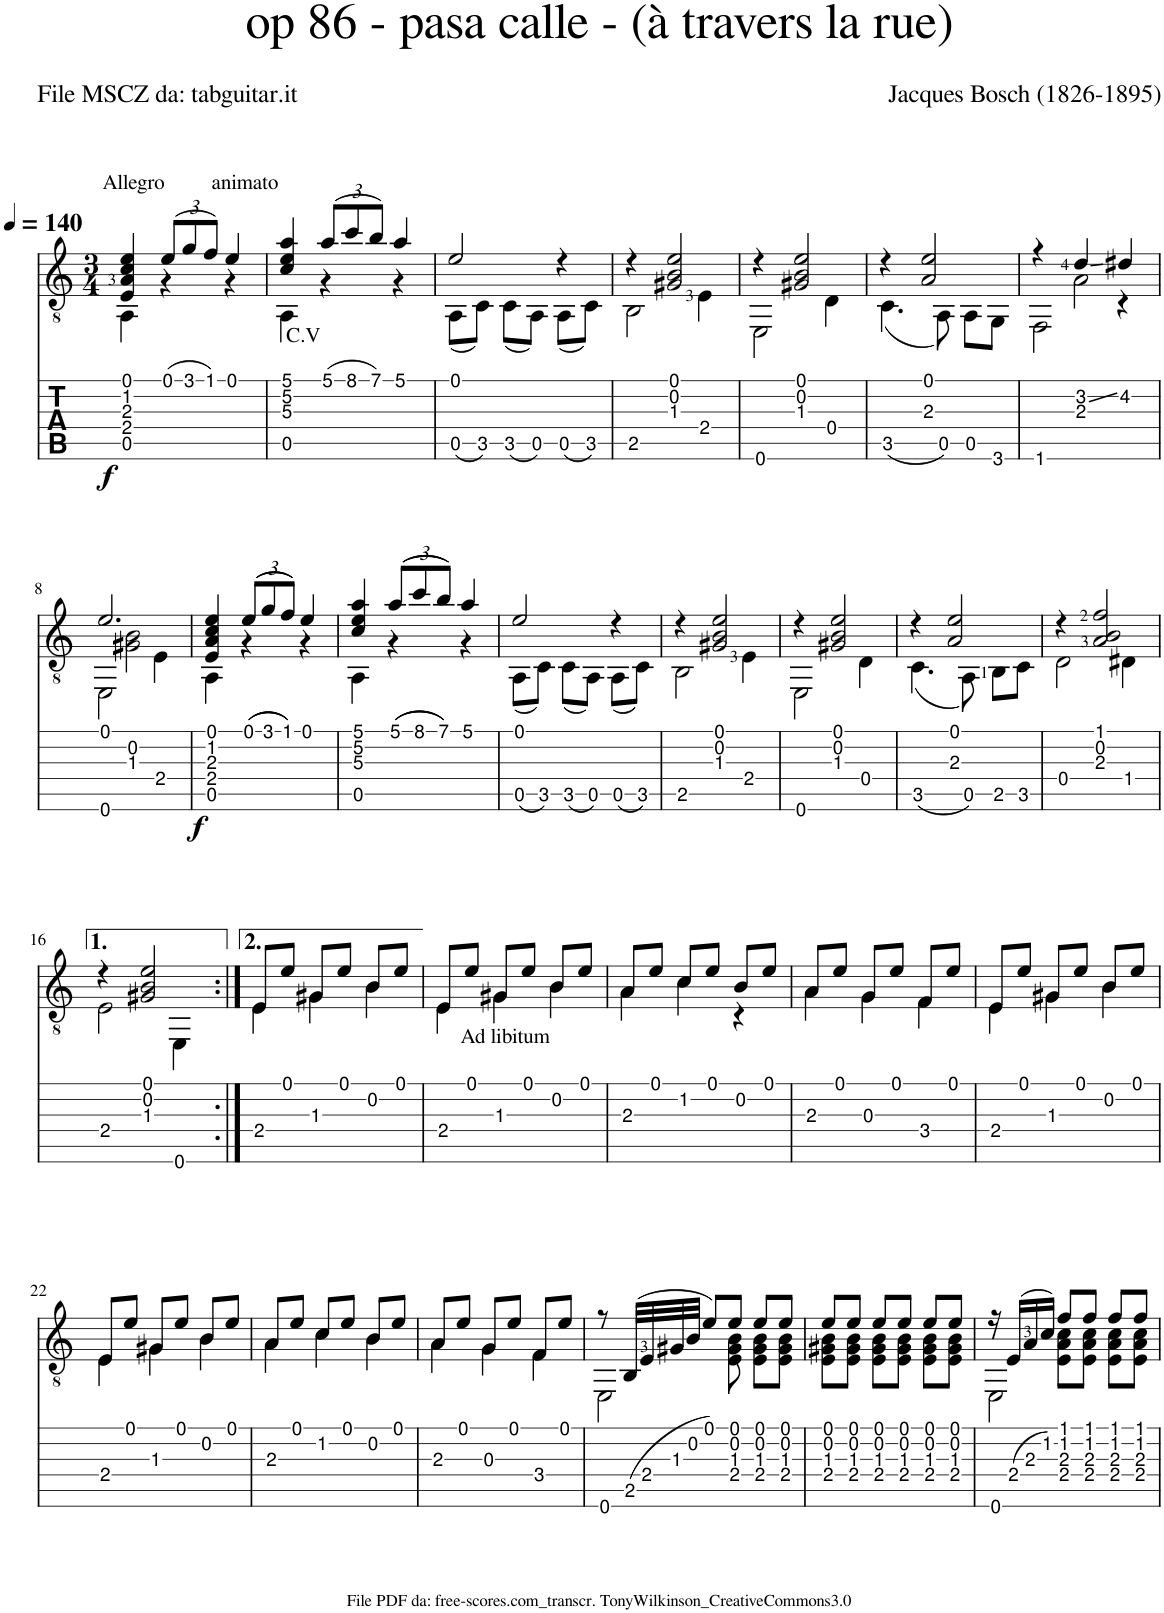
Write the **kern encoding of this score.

**kern	**kern	**dynam
*part1	*part1	*part1
*staff2	*staff1	*staff1/2
*I"Guitar	*	*
*I'Guit.	*	*
*stria6	*	*
*	*clefGv2	*
*k[]	*k[]	*
*M3/4	*M3/4	*
*MM140	*MM140	*
=1	=1	=1
*^	*^	*
!	!	!LO:TX:a:t=Allegro         animato	!	!
!	!	!	!	!LO:DY:b=2
4E 4A 4c 4e	4AA	4E/ 4A/ 4c/ 4e/	4AA\	f
*Xbrackettup	*	*Xbrackettup	*	*
12eL	4r	(12e/L	4r	.
12g	.	12g/	.	.
12fJ	.	12f/J)	.	.
4e	4r	4e/	4r	.
=2	=2	=2	=2	=2
!LO:TX:a:t=C.V	!	!	!	!
4c 4e 4a	4AA	4c/ 4e/ 4a/	4AA\	.
12aL	4r	(12a/L	4r	.
12cc	.	12cc/	.	.
12bJ	.	12b/J)	.	.
4a	4r	4a/	4r	.
=3	=3	=3	=3	=3
2e	8AAL	2e/	(8AA\L	.
.	8CJ	.	8C\J)	.
.	8CL	.	(8C\L	.
.	8AAJ	.	8AA\J)	.
4r	8AAL	4r	(8AA\L	.
.	8CJ	.	8C\J)	.
=4	=4	=4	=4	=4
4r	2BB	4r	2BB\	.
2G# 2B 2e	.	2G#X/ 2B/ 2e/	.	.
.	4E	.	4E\	.
=5	=5	=5	=5	=5
4r	2EE	4r	2EE\	.
2G# 2B 2e	.	2G#X/ 2B/ 2e/	.	.
.	4D	.	4D\	.
=6	=6	=6	=6	=6
4r	4.C	4r	(4.C\	.
2A 2e	.	2A/ 2e/	.	.
.	8AA	.	8AA\)	.
.	8AAL	.	8AA\L	.
.	8GGJ	.	8GG\J	.
=7	=7	=7	=7	=7
*	*^	*	*^	*
4r	4ryy	2FF	4r	4ryy	2FF\	.
4d	2A	.	4d/	2A\	.	.
4d#	.	4r	4d#X/	.	4r	.
!!LO:LB:g=z	!!	!!
=8	=8	=8	=8	=8	=8	=8
2.e	4ryy	2EE	2.e/	4ryy	2EE\	.
.	2G# 2B	.	.	2G#X\ 2B\	.	.
!	!	!	!	!	!	!LO:DY:b=2
.	.	4E	.	.	4E\	f
*	*v	*v	*	*	*	*
*	*	*	*v	*v	*
=9	=9	=9	=9	=9
4E 4A 4c 4e	4AA	4E/ 4A/ 4c/ 4e/	4AA\	.
12eL	4r	((12e/L	4r	.
12g	.	12g/	.	.
12fJ	.	12f/J))	.	.
4e	4r	4e/	4r	.
=10	=10	=10	=10	=10
4c 4e 4a	4AA	4c/ 4e/ 4a/	4AA\	.
12aL	4r	((12a/L	4r	.
12cc	.	12cc/	.	.
12bJ	.	12b/J))	.	.
4a	4r	4a/	4r	.
=11	=11	=11	=11	=11
2e	8AAL	2e/	(8AA\L	.
.	8CJ	.	8C\J)	.
.	8CL	.	(8C\L	.
.	8AAJ	.	8AA\J)	.
4r	8AAL	4r	(8AA\L	.
.	8CJ	.	8C\J)	.
=12	=12	=12	=12	=12
4r	2BB	4r	2BB\	.
2G#X 2B 2e	.	2G#X/ 2B/ 2e/	.	.
.	4E	.	4E\	.
=13	=13	=13	=13	=13
4r	2EE	4r	2EE\	.
2G#X 2B 2e	.	2G#X/ 2B/ 2e/	.	.
.	4D	.	4D\	.
=14	=14	=14	=14	=14
4r	4.C	4r	(4.C\	.
2A 2e	.	2A/ 2e/	.	.
.	8AA	.	8AA\)	.
.	8BBL	.	8BB\L	.
.	8CJ	.	8C\J	.
=15	=15	=15	=15	=15
4r	2D	4r	2D\	.
2A 2B 2f	.	2A/ 2B/ 2f/	.	.
.	4D#	.	4D#X\	.
!!LO:LB:g=z	!!
=16	=16	=16	=16	=16
4r	2E	4r	2E\	.
2G# 2B 2e	.	2G#X/ 2B/ 2e/	.	.
.	4EE	.	4EE\	.
=17:|!	=17:|!	=17:|!	=17:|!	=17:|!
8EL	4E	8E/L	4E\	.
8eJ	.	8e/J	.	.
8G#L	4G#	8G#X/L	4G#\	.
8eJ	.	8e/J	.	.
8BL	4B	8B/L	4B\	.
8eJ	.	8e/J	.	.
=18	=18	=18	=18	=18
!LO:TX:a:t=Ad libitum	!	!	!	!
8EL	4E	8E/L	4E\	.
8eJ	.	8e/J	.	.
8G#XL	4G#	8G#X/L	4G#\	.
8eJ	.	8e/J	.	.
8BL	4B	8B/L	4B\	.
8eJ	.	8e/J	.	.
=19	=19	=19	=19	=19
8AL	4A	8A/L	4A\	.
8eJ	.	8e/J	.	.
8cL	4c	8c/L	4c\	.
8eJ	.	8e/J	.	.
8BL	4r	8B/L	4r	.
8eJ	.	8e/J	.	.
=20	=20	=20	=20	=20
8AL	4A	8A/L	4A\	.
8eJ	.	8e/J	.	.
8GL	4G	8G/L	4G\	.
8eJ	.	8e/J	.	.
8FL	4F	8F/L	4F\	.
8eJ	.	8e/J	.	.
=21	=21	=21	=21	=21
8EL	4E	8E/L	4E\	.
8eJ	.	8e/J	.	.
8G#L	4G#	8G#X/L	4G#\	.
8eJ	.	8e/J	.	.
8BL	4B	8B/L	4B\	.
8eJ	.	8e/J	.	.
!!LO:LB:g=z	!!
=22	=22	=22	=22	=22
8EL	4E	8E/L	4E\	.
8eJ	.	8e/J	.	.
8G#XL	4G#	8G#X/L	4G#\	.
8eJ	.	8e/J	.	.
8BL	4B	8B/L	4B\	.
8eJ	.	8e/J	.	.
=23	=23	=23	=23	=23
8AL	4A	8A/L	4A\	.
8eJ	.	8e/J	.	.
8cL	4c	8c/L	4c\	.
8eJ	.	8e/J	.	.
8BL	4B	8B/L	4B\	.
8eJ	.	8e/J	.	.
=24	=24	=24	=24	=24
8AL	4A	8A/L	4A\	.
8eJ	.	8e/J	.	.
8GL	4G	8G/L	4G\	.
8eJ	.	8e/J	.	.
8FL	4F	8F/L	4F\	.
8eJ	.	8e/J	.	.
=25	=25	=25	=25	=25
*	*^	*	*^	*
8r	4.ryy	2EE	8r	4.ryy	2EE\	.
32BBLLL	.	.	(32BB/LLL	.	.	.
32E	.	.	32E/	.	.	.
32G#	.	.	32G#X/	.	.	.
32BJJJ	.	.	32B/JJJ	.	.	.
8eL	.	.	8e/L)	.	.	.
8eJ	8E 8G# 8B	.	8e/J	8E\ 8G#\ 8B\	.	.
8eL	8E\ 8G#\ 8B\L	4ryy	8e/L	8E\ 8G#\ 8B\L	4ryy	.
8eJ	8E\ 8G#\ 8B\J	.	8e/J	8E\ 8G#\ 8B\J	.	.
*	*v	*v	*	*	*	*
*	*	*	*v	*v	*
=26	=26	=26	=26	=26
8eL	8E\ 8G#\ 8B\L	8e/L	8E\ 8G#X\ 8B\L	.
8eJ	8E\ 8G#\ 8B\J	8e/J	8E\ 8G#\ 8B\J	.
8eL	8E\ 8G#\ 8B\L	8e/L	8E\ 8G#\ 8B\L	.
8eJ	8E\ 8G#\ 8B\J	8e/J	8E\ 8G#\ 8B\J	.
8eL	8E\ 8G#\ 8B\L	8e/L	8E\ 8G#\ 8B\L	.
8eJ	8E\ 8G#\ 8B\J	8e/J	8E\ 8G#\ 8B\J	.
=27	=27	=27	=27	=27
*	*^	*	*^	*
16r	4ryy	2EE	16r	4ryy	2EE\	.
16ELL	.	.	(16E/LL	.	.	.
16A	.	.	16A/	.	.	.
16cJJ	.	.	16c/JJ)	.	.	.
8fL	8E\ 8A\ 8c\L	.	8f/L	8E\ 8A\ 8c\L	.	.
8fJ	8E\ 8A\ 8c\J	.	8f/J	8E\ 8A\ 8c\J	.	.
8fL	8E\ 8A\ 8c\L	4ryy	8f/L	8E\ 8A\ 8c\L	4ryy	.
8fJ	8E\ 8A\ 8c\J	.	8f/J	8E\ 8A\ 8c\J	.	.
*v	*v	*v	*	*	*	*
*	*v	*v	*v	*
=	=	=
*-	*-	*-
